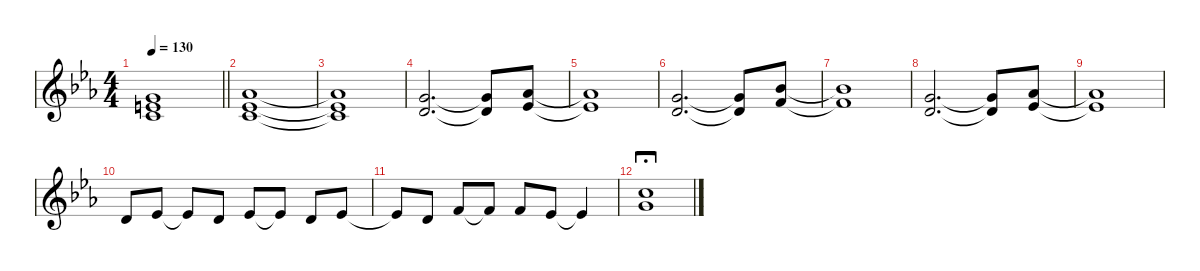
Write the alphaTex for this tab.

\defaultSystemsLayout 4
\hideDynamics
\bracketExtendMode nobrackets
\singleTrackTrackNamePolicy hidden
\multiTrackTrackNamePolicy hidden
\firstSystemTrackNameMode fullname
\otherSystemsTrackNameOrientation horizontal
\track ("Synth" "vln.") {instrument stringensemble1}
\staff {score}
\tuning (E4 C4 G3 C3 G2 C2)
\ts (4 4)
\tempo 130
\clef g2
\barLineRight lightlight
\ks cminor
(0.1{acc forcenatural} 7.2{acc forcenatural} 5.3{acc forcenatural}).1{dy f beam Up} |
(4.1{acc b} 3.2{acc b} 5.3{acc forcenatural}).1{beam Up} |
(4.1{t acc b} 3.2{t acc b} 5.3{t acc forcenatural}).1{beam Up} |
(3.1{acc forcenatural} 2.2{acc forcenatural}).2{d beam Up} (3.1{t acc forcenatural} 2.2{t acc forcenatural}).8{beam Up} (4.1{acc b} 3.2{acc b}).8{beam Up} |
(4.1{t acc b} 3.2{t acc b}).1{beam Up} |
(3.1{acc forcenatural} 2.2{acc forcenatural}).2{d beam Up} (3.1{t acc forcenatural} 2.2{t acc forcenatural}).8{beam Up} (6.1{acc b} 5.2{acc forcenatural}).8{beam Up} |
(6.1{t acc b} 5.2{t acc forcenatural}).1{beam Up} |
(3.1{acc forcenatural} 2.2{acc forcenatural}).2{d beam Up} (3.1{t acc forcenatural} 2.2{t acc forcenatural}).8{beam Up} (4.1{acc b} 3.2{acc b}).8{beam Up} |
(4.1{t acc b} 3.2{t acc b}).1{beam Up} |
2.2{acc forcenatural}.8{beam Up} 3.2{acc b}.8{beam Up} 3.2{t acc b}.8{beam Up} 2.2{acc forcenatural}.8{beam Up} 3.2{acc b}.8{beam Up} 3.2{t acc b}.8{beam Up} 2.2{acc forcenatural}.8{beam Up} 3.2{acc b}.8{beam Up} |
3.2{t acc b}.8{beam Up} 2.2{acc forcenatural}.8{beam Up} 1.1{acc forcenatural}.8{beam Up} 1.1{t acc forcenatural}.8{beam Up} 1.1{acc forcenatural}.8{beam Up} 3.2{acc b}.8{beam Up} 3.2{t acc b}.4{beam Up} |
(8.1{acc forcenatural} 7.2{acc forcenatural}).1{fermata (long 1) beam Up}
